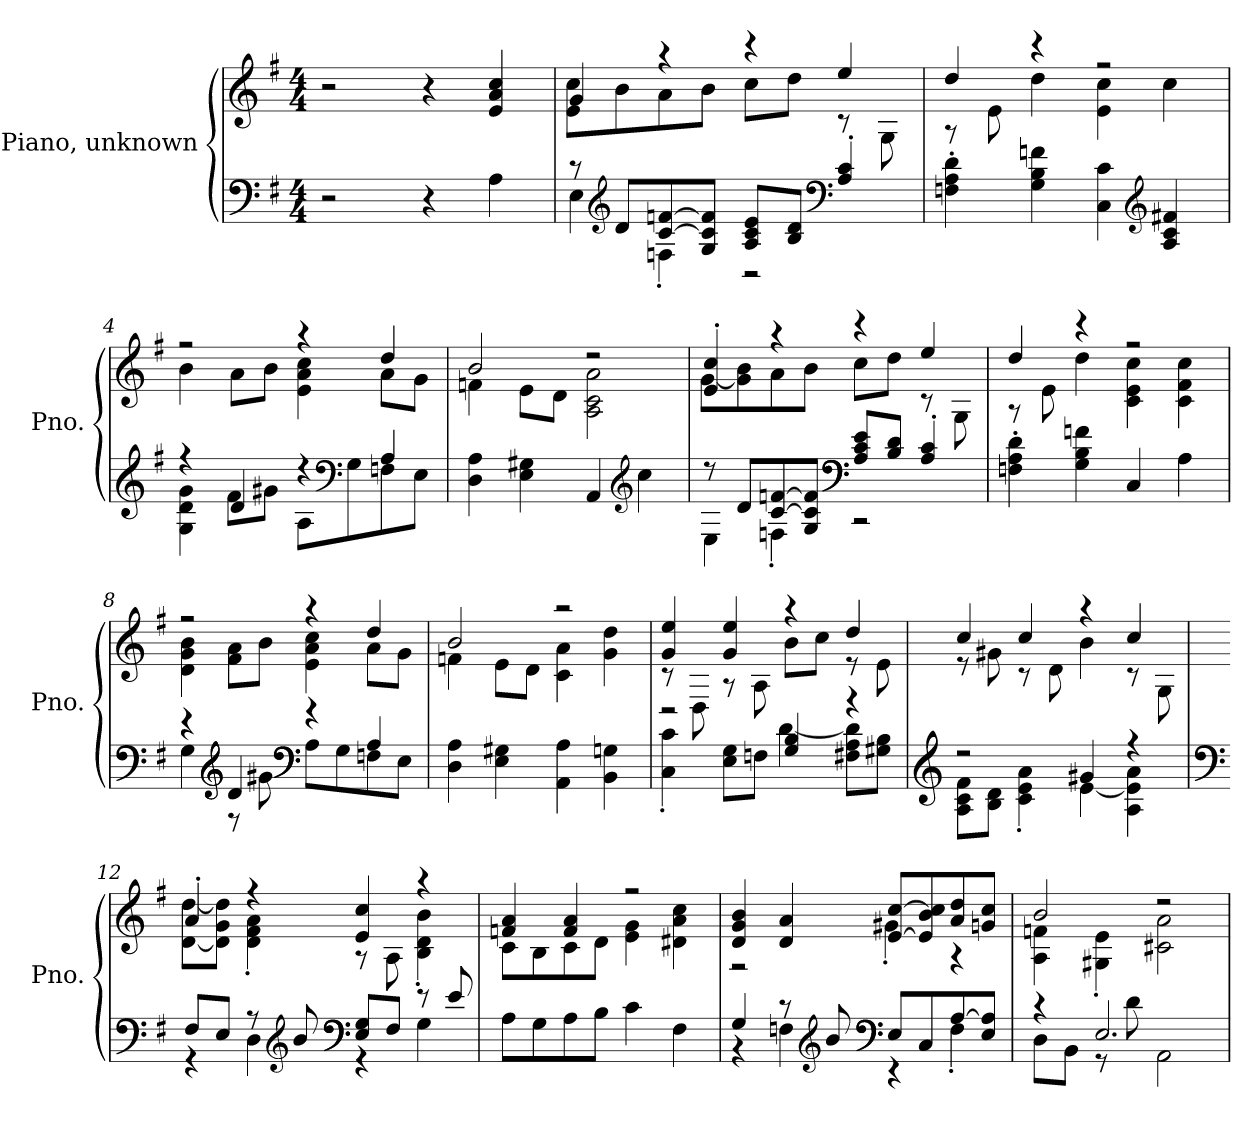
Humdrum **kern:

**kern	**kern
*part1	*part1
*staff2	*staff1
*I"Piano, unknown	*
*I'Pno.	*
*clefF4	*clefG2
*k[f#]	*k[f#]
*M4/4	*M4/4
*MM120	*MM120
=1	=1
2r	2r
4r	4r
4A\	4e/ 4a/ 4cc/
=2	=2
*^	*^
8r	4E\	4g/	8e\ 8cc\L
*clefG2	*	*	*
8d/L	.	.	8b\
[8c/ [8fn/	4Fn'\	4r	8a\
8G/ 8c/] 8f/]J	.	.	8b\J
8A/ 8c/ 8e/L	2r	4r	8cc\L
8B/ 8d/J	.	.	8dd\J
*clefF4	*	*	*
4A/' 4c/'	.	4ee/	8r
.	.	.	8G\
*v	*v	*	*
=3	=3	=3
4Fn\' 4A\' 4d\'	4dd/	8r
.	.	8e\
4G\ 4B\ 4fn\	4r	4dd\
4C\ 4c\	2r	4e\ 4cc\
*clefG2	*	*
4A/ 4c/ 4f#X/	.	4cc\
=4	=4	=4
*^	*	*
4r	4G\ 4d\ 4g\	2r	4b\
4d/	8f#\L	.	8a\L
.	8g#X\J	.	8b\J
4r	8A\L	4r	4e\ 4a\ 4cc\
*clefF4	*	*	*
.	8G\	.	.
4A/	8Fn\	4dd/	8a\L
.	8E\J	.	8g\J
*v	*v	*	*
!!LO:LB:g=z	!!
=5	=5	=5
4D\ 4A\	2b/	4fn\
4E\ 4G#X\	.	8e\L
.	.	8d\J
4AA/	2r	2A\ 2c\ 2a\
*clefG2	*	*
4cc\	.	.
=6	=6	=6
*^	*	*
8r	4E\	4e/' 4cc/'	[8g\L
8d/L	.	.	8g\] 8b\
[8c/ [8fn/	4Fn'\	4r	8a\
8G/ 8c/] 8f/]J	.	.	8b\J
*clefF4	*	*	*
8A/ 8c/ 8e/L	2r	4r	8cc\L
8B/ 8d/J	.	.	8dd\J
4A/' 4c/'	.	4ee/	8r
.	.	.	8G\
*v	*v	*	*
=7	=7	=7
4Fn\' 4A\' 4d\'	4dd/	8r
.	.	8e\
4G\ 4B\ 4fn\	4r	4dd\
4C/	2r	4c\ 4e\ 4cc\
4A\	.	4c\ 4f#\ 4cc\
=8	=8	=8
*^	*	*
4r	4G\	2r	4d\ 4g\ 4b\
*clefG2	*	*	*
4d/	8r	.	8f#\ 8a\L
.	8g#X\	.	8b\J
*clefF4	*	*	*
4r	8A\L	4r	4e\ 4a\ 4cc\
.	8G\	.	.
4A/	8Fn\	4dd/	8a\L
.	8E\J	.	8g\J
*v	*v	*	*
!!LO:LB:g=z	!!
=9	=9	=9
4D\ 4A\	2b/	4fn\
4E\ 4G#X\	.	8e\L
.	.	8d\J
4AA\ 4A\	2r	4c\ 4a\
4BB\ 4Gn\	.	4g\ 4dd\
=10	=10	=10
*^	*	*
2r	4C\' 4c\'	4g/ 4ee/	8r
.	.	.	8D\
.	8E\ 8G\L	4g/ 4ee/	8r
.	8Fn\J	.	8A\
4G/ 4B/	[4d\	4r	8b\L
.	.	.	8cc\J
4r	8F#X\ 8A\ 8d\]L	4dd/	8r
.	8G#X\ 8B\J	.	8e\
=11	=11	=11	=11
*clefG2	*	*	*
2r	8A\ 8c\ 8f#\L	4cc/	8r
.	8B\ 8d\J	.	8g#X\
.	4c\' 4e\' 4a\'	4cc/	8r
.	.	.	8d\
4g#X/	[4e\	4r	4b\
4r	4A\ 4e\] 4a\	4cc/	8r
.	.	.	8G\
=12	=12	=12	=12
*clefF4	*	*	*
8F#/L	4r	4a'/	[8d\ [8dd\L
8E/J	.	.	8d\] 8g\ 8dd\]J
8r	4D\	4r	4d\' 4f#\' 4a\'
*clefG2	*	*	*
8b/	.	.	.
*clefF4	*	*	*
8E/ 8G/L	4r	4e/ 4cc/	8r
8F#/J	.	.	8A\
8r	4G\	4r	4B\' 4d\' 4b\'
8e/	.	.	.
*v	*v	*	*
!!LO:LB:g=z	!!
=13	=13	=13
8A\L	4fn/ 4a/	8c\L
8G\	.	8B\
8A\	4f/ 4a/	8c\
8B\J	.	8d\J
4c\	2r	4e\ 4g\
4F#\	.	4d#X\ 4a\ 4cc\
=14	=14	=14
*^	*	*
4G/	4r	4d/ 4g/ 4b/	2r
8r	4Fn\	4d/ 4a/	.
*clefG2	*	*	*
8b/	.	.	.
*clefF4	*	*	*
8E/L	4r	[8e/ [8cc/L	4g#X'\
8C/	.	8e/] 8b/ 8cc/]	.
[8A/	4F'\	8a/ 8dd/	4r
8E/ 8A/]J	.	8gn/ 8cc/J	.
=15	=15	=15	=15
4r	8D\L	2b/	4A\ 4fn\
.	8BB\J	.	.
2.E/	8r	.	4G#X\' 4e\'
.	8d\	.	.
.	2AA\	2r	2c#X\ 2a\
*v	*v	*	*
*	*v	*v
=	=
*-	*-
